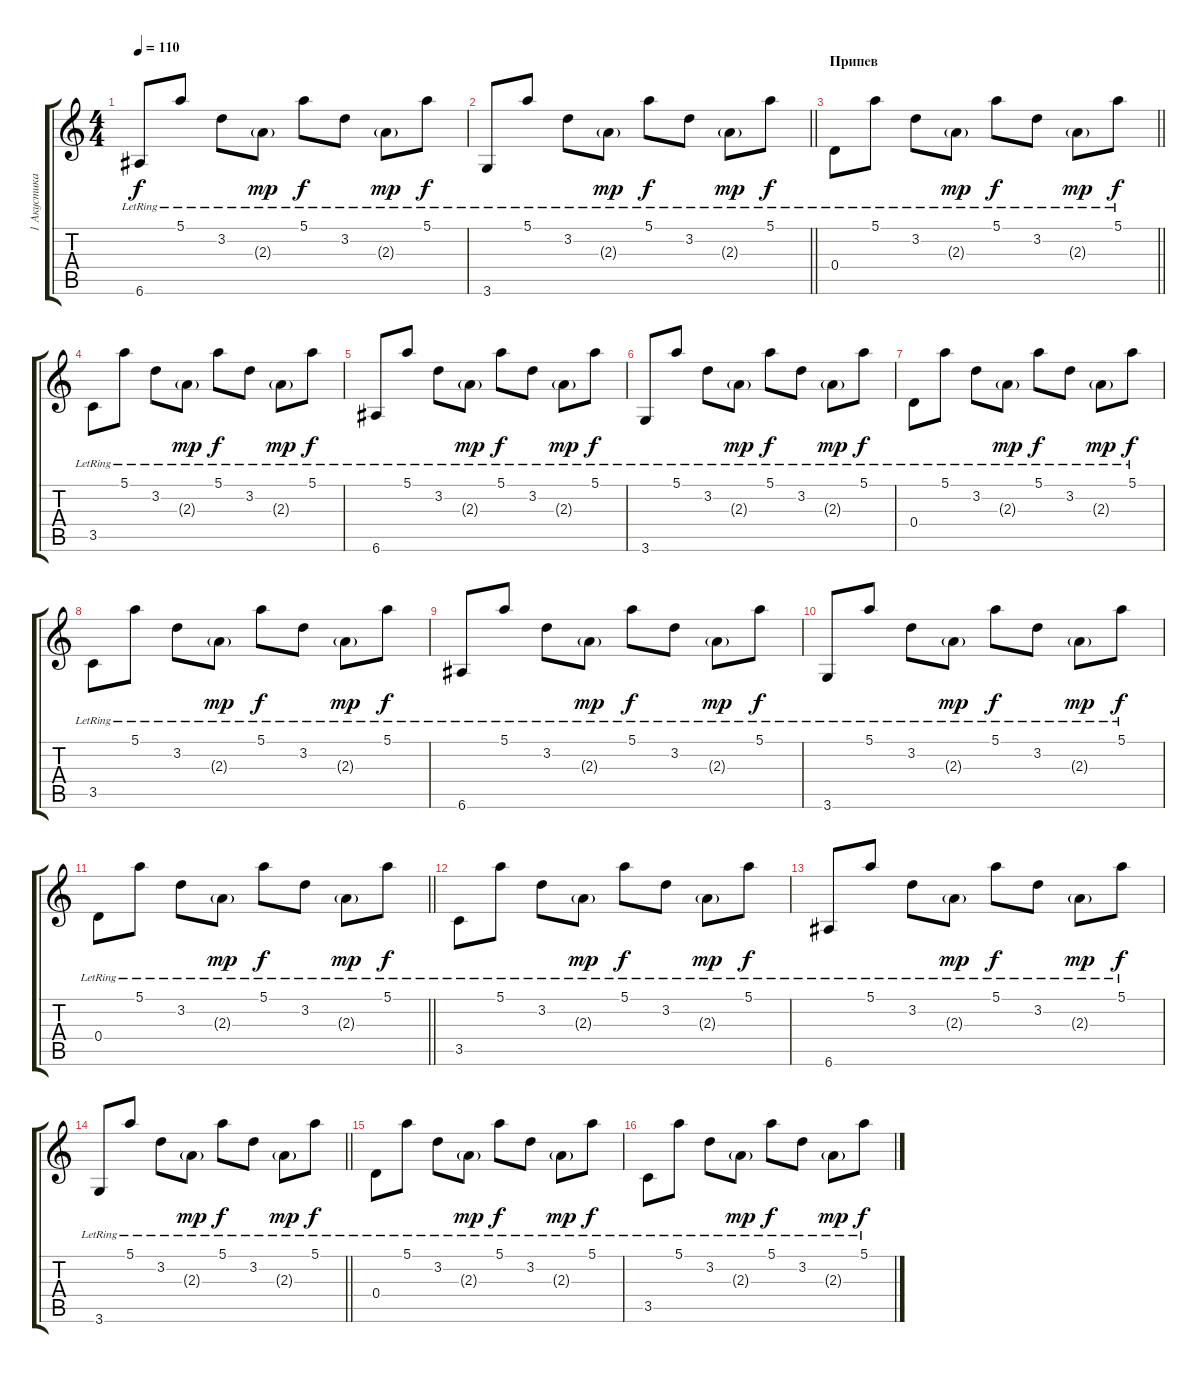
\track ("1 Акустика" "1 Акустика") {instrument acousticguitarsteel}
\staff {score tabs}
\tuning (E4 B3 G3 D3 A2 E2) {hide}
\ts (4 4)
\tempo 110
\clef g2
\ks c
6.6{lr}.8{dy f} 5.1{lr}.8 3.2{lr}.8 2.3{g lr}.8{dy mp} 5.1{lr}.8{dy f} 3.2{lr}.8 2.3{g lr}.8{dy mp} 5.1{lr}.8{dy f} |
\barLineRight lightlight
3.6{lr}.8 5.1{lr}.8 3.2{lr}.8 2.3{g lr}.8{dy mp} 5.1{lr}.8{dy f} 3.2{lr}.8 2.3{g lr}.8{dy mp} 5.1{lr}.8{dy f} |
\section ("" "Припев")
\barLineRight lightlight
0.4{lr}.8 5.1{lr}.8 3.2{lr}.8 2.3{g lr}.8{dy mp} 5.1{lr}.8{dy f} 3.2{lr}.8 2.3{g lr}.8{dy mp} 5.1{lr}.8{dy f} |
3.5{lr}.8 5.1{lr}.8 3.2{lr}.8 2.3{g lr}.8{dy mp} 5.1{lr}.8{dy f} 3.2{lr}.8 2.3{g lr}.8{dy mp} 5.1{lr}.8{dy f} |
6.6{lr}.8 5.1{lr}.8 3.2{lr}.8 2.3{g lr}.8{dy mp} 5.1{lr}.8{dy f} 3.2{lr}.8 2.3{g lr}.8{dy mp} 5.1{lr}.8{dy f} |
3.6{lr}.8 5.1{lr}.8 3.2{lr}.8 2.3{g lr}.8{dy mp} 5.1{lr}.8{dy f} 3.2{lr}.8 2.3{g lr}.8{dy mp} 5.1{lr}.8{dy f} |
0.4{lr}.8 5.1{lr}.8 3.2{lr}.8 2.3{g lr}.8{dy mp} 5.1{lr}.8{dy f} 3.2{lr}.8 2.3{g lr}.8{dy mp} 5.1{lr}.8{dy f} |
3.5{lr}.8 5.1{lr}.8 3.2{lr}.8 2.3{g lr}.8{dy mp} 5.1{lr}.8{dy f} 3.2{lr}.8 2.3{g lr}.8{dy mp} 5.1{lr}.8{dy f} |
6.6{lr}.8 5.1{lr}.8 3.2{lr}.8 2.3{g lr}.8{dy mp} 5.1{lr}.8{dy f} 3.2{lr}.8 2.3{g lr}.8{dy mp} 5.1{lr}.8{dy f} |
3.6{lr}.8 5.1{lr}.8 3.2{lr}.8 2.3{g lr}.8{dy mp} 5.1{lr}.8{dy f} 3.2{lr}.8 2.3{g lr}.8{dy mp} 5.1{lr}.8{dy f} |
\barLineRight lightlight
0.4{lr}.8 5.1{lr}.8 3.2{lr}.8 2.3{g lr}.8{dy mp} 5.1{lr}.8{dy f} 3.2{lr}.8 2.3{g lr}.8{dy mp} 5.1{lr}.8{dy f} |
3.5{lr}.8 5.1{lr}.8 3.2{lr}.8 2.3{g lr}.8{dy mp} 5.1{lr}.8{dy f} 3.2{lr}.8 2.3{g lr}.8{dy mp} 5.1{lr}.8{dy f} |
6.6{lr}.8 5.1{lr}.8 3.2{lr}.8 2.3{g lr}.8{dy mp} 5.1{lr}.8{dy f} 3.2{lr}.8 2.3{g lr}.8{dy mp} 5.1{lr}.8{dy f} |
\barLineRight lightlight
3.6{lr}.8 5.1{lr}.8 3.2{lr}.8 2.3{g lr}.8{dy mp} 5.1{lr}.8{dy f} 3.2{lr}.8 2.3{g lr}.8{dy mp} 5.1{lr}.8{dy f} |
0.4{lr}.8 5.1{lr}.8 3.2{lr}.8 2.3{g lr}.8{dy mp} 5.1{lr}.8{dy f} 3.2{lr}.8 2.3{g lr}.8{dy mp} 5.1{lr}.8{dy f} |
3.5{lr}.8 5.1{lr}.8 3.2{lr}.8 2.3{g lr}.8{dy mp} 5.1{lr}.8{dy f} 3.2{lr}.8 2.3{g lr}.8{dy mp} 5.1{lr}.8{dy f}
